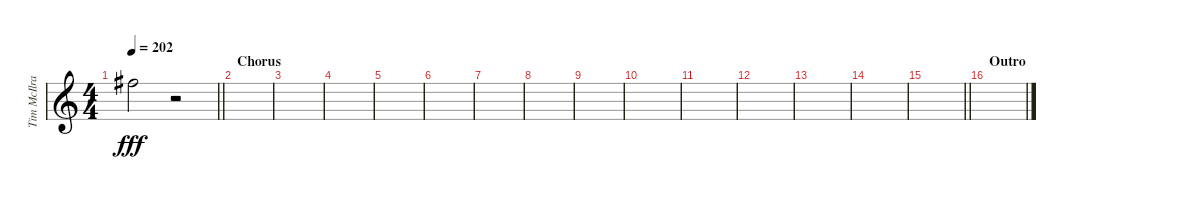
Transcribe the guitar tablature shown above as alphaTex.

\track ("Tim McIlrath - Vocals Loudspeaker" "Tim McIlra") {instrument overdrivenguitar}
\staff {score}
\tuning (E4 B3 G3 D3 A2 E2) {hide}
\ts (4 4)
\tempo 202
\clef g2
\barLineRight lightlight
\ks c
7.2{t}.2{dy fff} r.2 |
\section ("" "Chorus")
|
|
|
|
|
|
|
|
|
|
|
|
|
\barLineRight lightlight
|
\section ("" "Outro")
